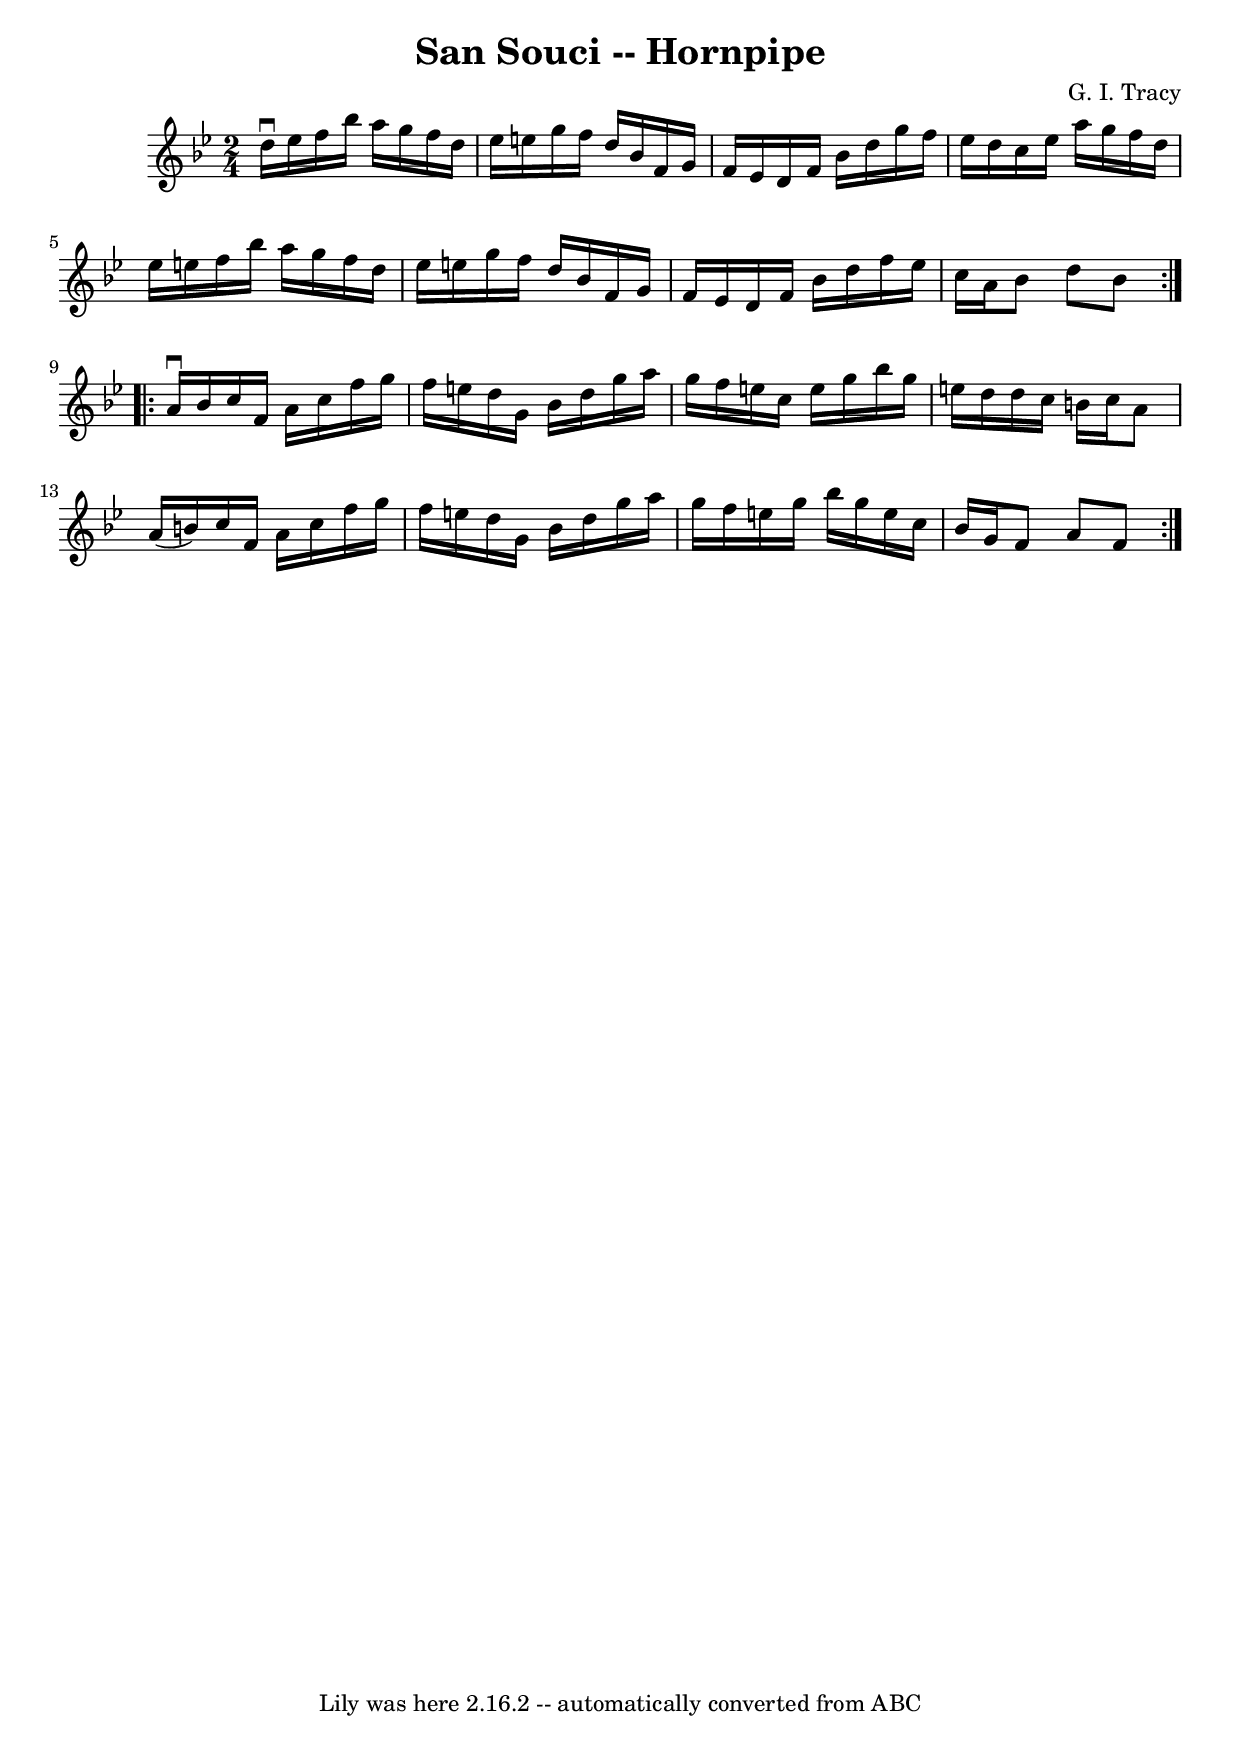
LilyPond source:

\version "2.16.2"
\include "Mammoth.ily"
\header {
  %% book = "Cole's 1000 Fiddle Tunes"
 composer = "G. I. Tracy"
 crossRefNumber = "1"
 footnotes = ""
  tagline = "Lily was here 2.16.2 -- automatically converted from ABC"
  title = "San Souci -- Hornpipe"

}
voicedefault =  {



  \repeat volta 2 {

    \time 2/4      \key bes \major d''16^\downbow ees''16   |
 f''16 bes''16 a''16 g''16 f''16 d''16 ees''16 e''16   |
 g''16 f''16 d''16 bes'16 f'16 g'16 f'16 ees'16   |
 d'16 f'16 bes'16 d''16 g''16 f''16 ees''16 d''16   |
 c''16 ees''16 a''16 g''16 f''16 d''16 ees''16 e''16    |
 f''16 bes''16 a''16 g''16 f''16 d''16 ees''16 e''16   |
 g''16 f''16 d''16 bes'16 f'16 g'16 f'16 ees'16   |
 d'16 f'16 bes'16 d''16 f''16 ees''16 c''16 a'16   |
 bes'8 d''8 bes'8  
  }     
  \repeat volta 2 { a'16^\downbow bes'16   |
 c''16 f'16 a'16 c''16 f''16 g''16 f''16 e''16   |
 d''16 g'16 bes'16 d''16 g''16 a''16 g''16 f''16   |
 e''16 c''16 e''16 g''16 bes''16 g''16 e''!16 d''16   |
 d''16 c''16 b'16 c''16 a'8 a'16 (b'16)  |
 c''16 f'16 a'16 c''16 f''16 g''16 f''16 e''16   |
 d''16 g'16 bes'16 d''16 g''16 a''16 g''16 f''16   |
 e''16 g''16 bes''16 g''16 e''16 c''16 bes'16 g'16   |
 f'8 a'8 f'8  
  }   

}

\score{
  <<

    \context Staff="default"
    {
      \voicedefault 
      
    }

  >>
  \layout {
    
  }
  \midi {
  }

}
